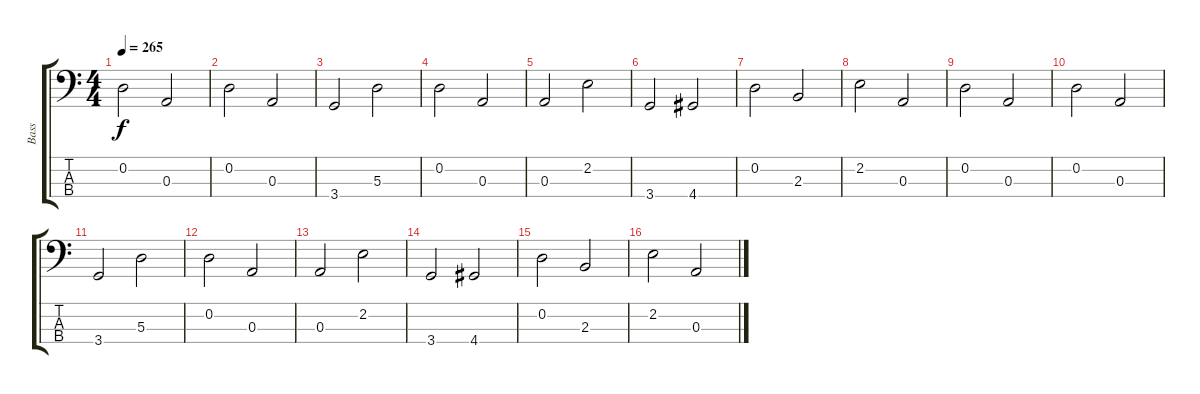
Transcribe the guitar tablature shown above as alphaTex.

\track ("Bass" "Bass") {instrument electricbassfinger}
\staff {score tabs}
\tuning (G2 D2 A1 E1) {hide}
\ts (4 4)
\tempo 265
\clef f4
\ks c
0.2.2{dy f} 0.3.2 |
0.2.2 0.3.2 |
3.4.2 5.3.2 |
0.2.2 0.3.2 |
0.3.2 2.2.2 |
3.4.2 4.4.2 |
0.2.2 2.3.2 |
2.2.2 0.3.2 |
0.2.2 0.3.2 |
0.2.2 0.3.2 |
3.4.2 5.3.2 |
0.2.2 0.3.2 |
0.3.2 2.2.2 |
3.4.2 4.4.2 |
0.2.2 2.3.2 |
2.2.2 0.3.2
